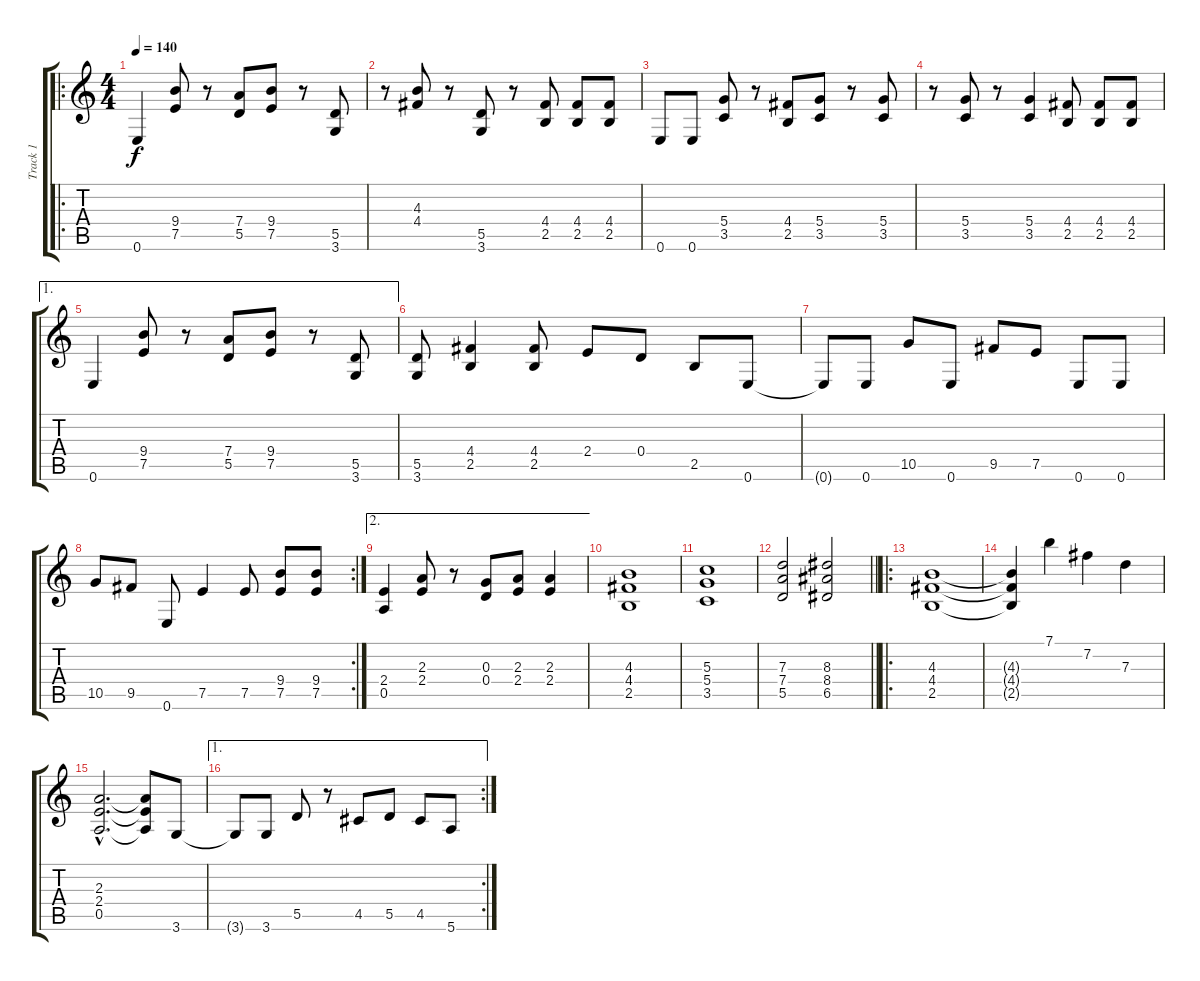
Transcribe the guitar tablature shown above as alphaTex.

\track ("Track 1" "Track 1") {instrument distortionguitar}
\staff {score tabs}
\tuning (E4 B3 G3 D3 A2 E2) {hide}
\ro
\ts (4 4)
\section ("" "")
\tempo 140
\clef g2
\ks c
0.6.4{dy f instrument distortionguitar} (9.4 7.5).8 r.8 (7.4 5.5).8 (9.4 7.5).8 r.8 (5.5 3.6).8 |
r.8 (4.3 4.4).8 r.8 (5.5 3.6).8 r.8 (4.4 2.5).8 (4.4 2.5).8 (4.4 2.5).8 |
0.6.8 0.6.8 (5.4 3.5).8 r.8 (4.4 2.5).8 (5.4 3.5).8 r.8 (5.4 3.5).8 |
r.8 (5.4 3.5).8 r.8 (5.4 3.5).4 (4.4 2.5).8 (4.4 2.5).8 (4.4 2.5).8 |
\ae 1
0.6.4 (9.4 7.5).8 r.8 (7.4 5.5).8 (9.4 7.5).8 r.8 (5.5 3.6).8 |
(5.5 3.6).8 (4.4 2.5).4 (4.4 2.5).8 2.4.8 0.4.8 2.5.8 0.6.8 |
0.6{t}.8 0.6.8 10.5.8 0.6.8 9.5.8 7.5.8 0.6.8 0.6.8 |
\rc 2
10.5.8 9.5.8 0.6.8 7.5.4 7.5.8 (9.4 7.5).8 (9.4 7.5).8 |
\ae 2
(2.4 0.5).4 (2.3 2.4).8 r.8 (0.3 0.4).8 (2.3 2.4).8 (2.3 2.4).4 |
(4.3 4.4 2.5).1 |
(5.3 5.4 3.5).1 |
\barLineRight lightlight
(7.3 7.4 5.5).2 (8.3 8.4 6.5).2 |
\ro
\section ("" "")
(4.3 4.4 2.5).1 |
(4.3{t} 4.4{t} 2.5{t}).4 7.1.4 7.2.4 7.3.4 |
(2.3{hac} 2.4{hac} 0.5{hac}).2{d} (2.3{t} 2.4{t} 0.5{t}).8 3.6.8 |
\ae 1
\rc 2
3.6{t}.8 3.6.8 5.5.8 r.8 4.5.8 5.5.8 4.5.8 5.6.8
